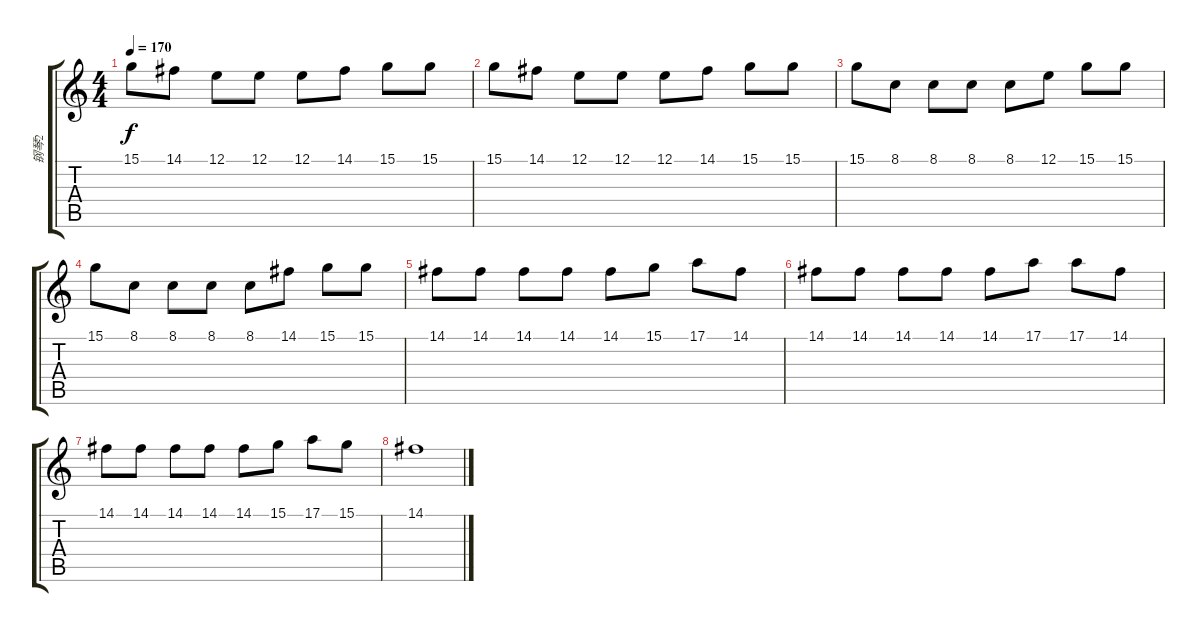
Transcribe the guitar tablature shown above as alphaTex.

\track ("钢琴2" "钢琴2") {instrument brightacousticpiano}
\staff {score tabs}
\tuning (E4 B3 G3 D3 A2 E2) {hide}
\ts (4 4)
\tempo 170
\clef g2
\ks c
15.1.8{dy f} 14.1.8 12.1.8 12.1.8 12.1.8 14.1.8 15.1.8 15.1.8 |
15.1.8 14.1.8 12.1.8 12.1.8 12.1.8 14.1.8 15.1.8 15.1.8 |
15.1.8 8.1.8 8.1.8 8.1.8 8.1.8 12.1.8 15.1.8 15.1.8 |
15.1.8 8.1.8 8.1.8 8.1.8 8.1.8 14.1.8 15.1.8 15.1.8 |
14.1.8 14.1.8 14.1.8 14.1.8 14.1.8 15.1.8 17.1.8 14.1.8 |
14.1.8 14.1.8 14.1.8 14.1.8 14.1.8 17.1.8 17.1.8 14.1.8 |
14.1.8 14.1.8 14.1.8 14.1.8 14.1.8 15.1.8 17.1.8 15.1.8 |
14.1.1
